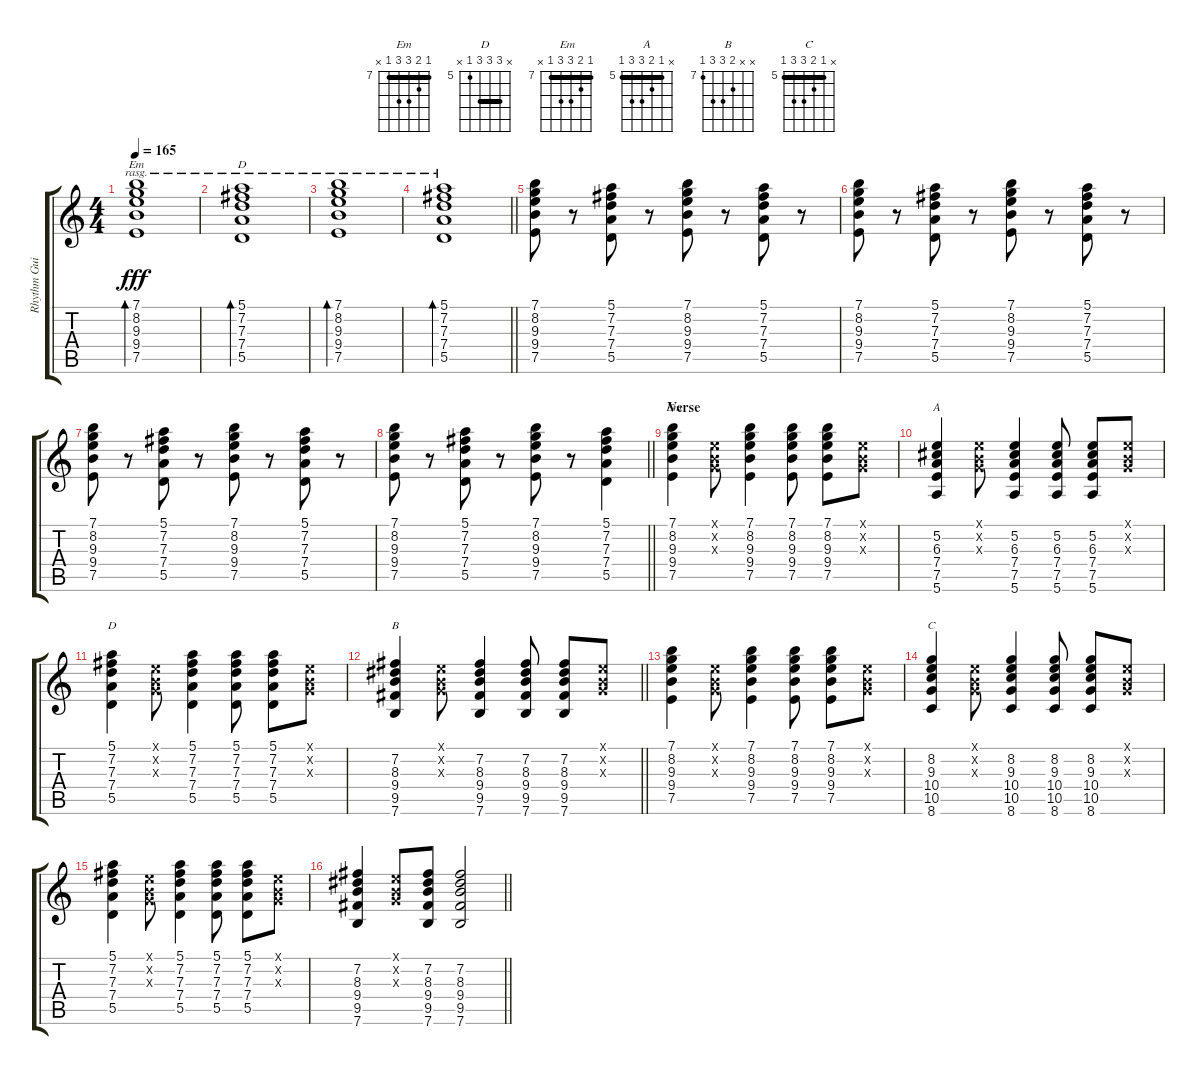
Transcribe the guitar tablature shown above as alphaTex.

\track ("Rhythm Guitar" "Rhythm Gui") {instrument overdrivenguitar}
\staff {score tabs}
\tuning (E4 B3 G3 D3 A2 E2) {hide}
\chord ("Em" 7 8 9 9 7 x) {firstfret 7 barre 7}
\chord ("D" 5 7 7 7 5 x) {firstfret 5 barre 5}
\chord (" Em" 7 8 9 9 7 x) {firstfret 7 barre 7}
\chord ("A" x 5 6 7 7 5) {firstfret 5 barre 5}
\chord ("D" x 7 7 7 5 x) {firstfret 5 barre 7}
\chord ("B" x x 8 9 9 7) {firstfret 7}
\chord ("C" x 5 6 7 7 5) {firstfret 5 barre 5}
\ts (4 4)
\tempo 165
\clef g2
\ks c
(7.1 8.2 9.3 9.4 7.5).1{bd 240 ch "Em" rasg ii dy fff} |
(5.1 7.2 7.3 7.4 5.5).1{bd 240 ch "D" rasg ii} |
(7.1 8.2 9.3 9.4 7.5).1{bd 240 rasg ii} |
\barLineRight lightlight
(5.1 7.2 7.3 7.4 5.5).1{bd 240 rasg ii} |
(7.1 8.2 9.3 9.4 7.5).8 r.8 (5.1 7.2 7.3 7.4 5.5).8 r.8 (7.1 8.2 9.3 9.4 7.5).8 r.8 (5.1 7.2 7.3 7.4 5.5).8 r.8 |
(7.1 8.2 9.3 9.4 7.5).8 r.8 (5.1 7.2 7.3 7.4 5.5).8 r.8 (7.1 8.2 9.3 9.4 7.5).8 r.8 (5.1 7.2 7.3 7.4 5.5).8 r.8 |
(7.1 8.2 9.3 9.4 7.5).8 r.8 (5.1 7.2 7.3 7.4 5.5).8 r.8 (7.1 8.2 9.3 9.4 7.5).8 r.8 (5.1 7.2 7.3 7.4 5.5).8 r.8 |
\barLineRight lightlight
(7.1 8.2 9.3 9.4 7.5).8 r.8 (5.1 7.2 7.3 7.4 5.5).8 r.8 (7.1 8.2 9.3 9.4 7.5).8 r.8 (5.1 7.2 7.3 7.4 5.5).4 |
\section ("" "Verse")
(7.1 8.2 9.3 9.4 7.5).4{ch " Em"} (0.1{x} 0.2{x} 0.3{x}).8 (7.1 8.2 9.3 9.4 7.5).4 (7.1 8.2 9.3 9.4 7.5).8 (7.1 8.2 9.3 9.4 7.5).8 (0.1{x} 0.2{x} 0.3{x}).8 |
(5.2 6.3 7.4 7.5 5.6).4{ch "A"} (0.1{x} 0.2{x} 0.3{x}).8 (5.2 6.3 7.4 7.5 5.6).4 (5.2 6.3 7.4 7.5 5.6).8 (5.2 6.3 7.4 7.5 5.6).8 (0.1{x} 0.2{x} 0.3{x}).8 |
(5.1 7.2 7.3 7.4 5.5).4{ch "D"} (0.1{x} 0.2{x} 0.3{x}).8 (5.1 7.2 7.3 7.4 5.5).4 (5.1 7.2 7.3 7.4 5.5).8 (5.1 7.2 7.3 7.4 5.5).8 (0.1{x} 0.2{x} 0.3{x}).8 |
\barLineRight lightlight
(7.2 8.3 9.4 9.5 7.6).4{ch "B"} (0.1{x} 0.2{x} 0.3{x}).8 (7.2 8.3 9.4 9.5 7.6).4 (7.2 8.3 9.4 9.5 7.6).8 (7.2 8.3 9.4 9.5 7.6).8 (0.1{x} 0.2{x} 0.3{x}).8 |
(7.1 8.2 9.3 9.4 7.5).4 (0.1{x} 0.2{x} 0.3{x}).8 (7.1 8.2 9.3 9.4 7.5).4 (7.1 8.2 9.3 9.4 7.5).8 (7.1 8.2 9.3 9.4 7.5).8 (0.1{x} 0.2{x} 0.3{x}).8 |
(8.2 9.3 10.4 10.5 8.6).4{ch "C"} (0.1{x} 0.2{x} 0.3{x}).8 (8.2 9.3 10.4 10.5 8.6).4 (8.2 9.3 10.4 10.5 8.6).8 (8.2 9.3 10.4 10.5 8.6).8 (0.1{x} 0.2{x} 0.3{x}).8 |
(5.1 7.2 7.3 7.4 5.5).4 (0.1{x} 0.2{x} 0.3{x}).8 (5.1 7.2 7.3 7.4 5.5).4 (5.1 7.2 7.3 7.4 5.5).8 (5.1 7.2 7.3 7.4 5.5).8 (0.1{x} 0.2{x} 0.3{x}).8 |
\barLineRight lightlight
(7.2 8.3 9.4 9.5 7.6).4 (0.1{x} 0.2{x} 0.3{x}).8 (7.2 8.3 9.4 9.5 7.6).8 (7.2 8.3 9.4 9.5 7.6).2
